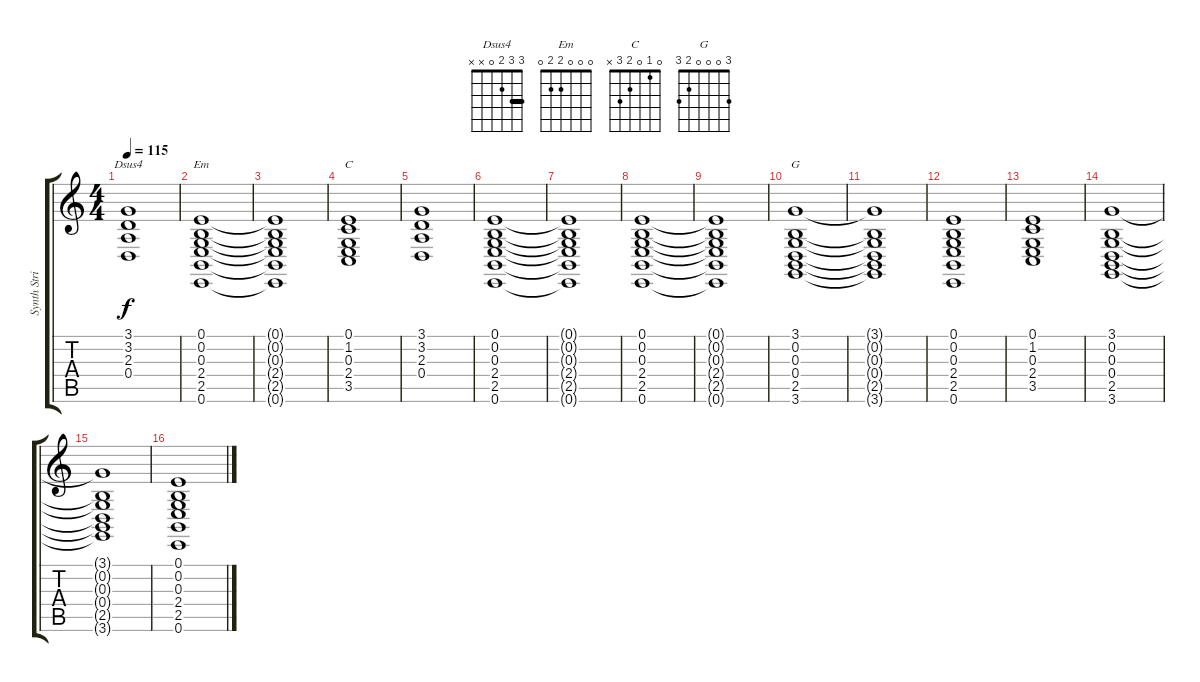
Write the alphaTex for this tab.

\track ("Synth Strings" "Synth Stri") {instrument synthstrings1}
\staff {score tabs}
\tuning (E4 B3 G3 D3 A2 E2) {hide}
\chord ("Dsus4" 3 3 2 0 x x) {barre 3}
\chord ("Em" 0 0 0 2 2 0)
\chord ("C" 0 1 0 2 3 x)
\chord ("G" 3 0 0 0 2 3)
\ts (4 4)
\tempo 115
\clef g2
\ks c
(3.1 3.2 2.3 0.4).1{ch "Dsus4" dy f} |
(0.1 0.2 0.3 2.4 2.5 0.6).1{ch "Em"} |
(0.1{t} 0.2{t} 0.3{t} 2.4{t} 2.5{t} 0.6{t}).1 |
(0.1 1.2 0.3 2.4 3.5).1{ch "C"} |
(3.1 3.2 2.3 0.4).1 |
(0.1 0.2 0.3 2.4 2.5 0.6).1 |
(0.1{t} 0.2{t} 0.3{t} 2.4{t} 2.5{t} 0.6{t}).1 |
(0.1 0.2 0.3 2.4 2.5 0.6).1 |
(0.1{t} 0.2{t} 0.3{t} 2.4{t} 2.5{t} 0.6{t}).1 |
(3.1 0.2 0.3 0.4 2.5 3.6).1{ch "G"} |
(3.1{t} 0.2{t} 0.3{t} 0.4{t} 2.5{t} 3.6{t}).1 |
(0.1 0.2 0.3 2.4 2.5 0.6).1 |
(0.1 1.2 0.3 2.4 3.5).1 |
(3.1 0.2 0.3 0.4 2.5 3.6).1 |
(3.1{t} 0.2{t} 0.3{t} 0.4{t} 2.5{t} 3.6{t}).1 |
(0.1 0.2 0.3 2.4 2.5 0.6).1
